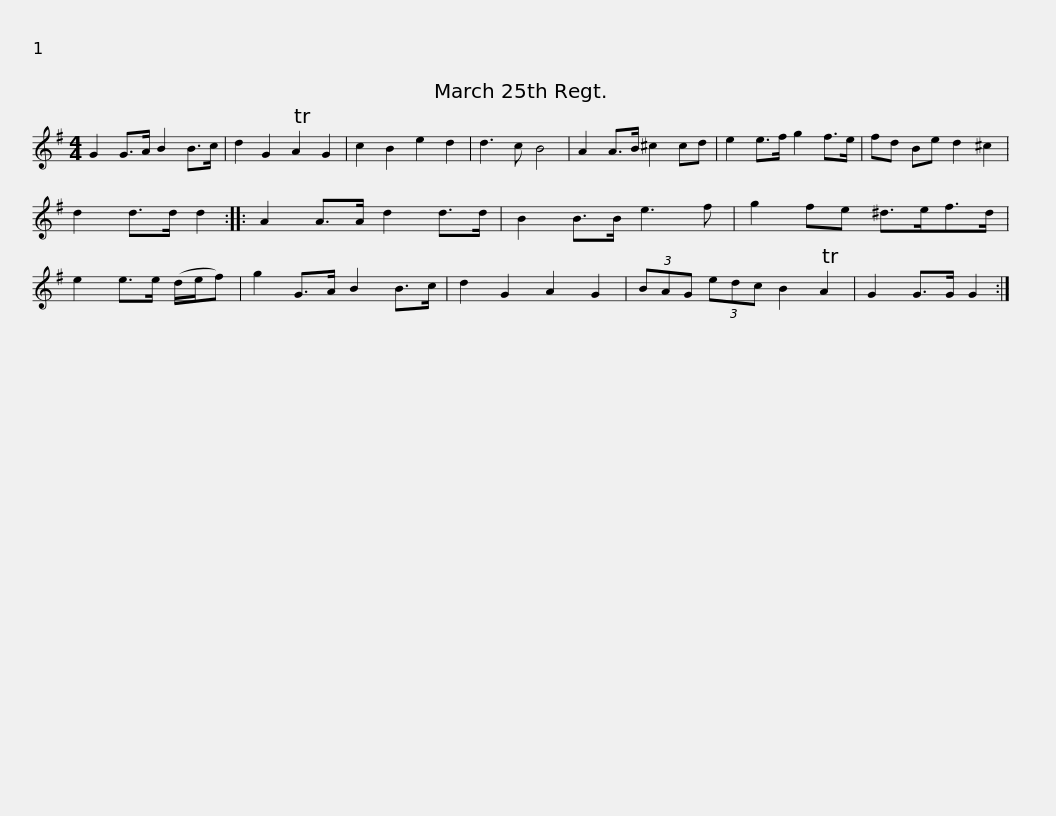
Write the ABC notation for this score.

X:1
L:1/8
M:4/4
I:linebreak $
K:G
V:1 treble
V:1
 G2 G>A B2 B>c | d2 G2 TA2 G2 | c2 B2 e2 d2 | d3 c B4 | A2 A>B ^c2 cd | %5
 e2 e>f g2 f>e | fd Be d2 ^c2 |$ d2 d>d d2 :: A2 A>A d2 d>d | B2 B>B e3 f | %10
 g2 fe ^d>ef>d | e2 e>e (d/e/f) | g2 G>A B2 B>c | d2 G2 A2 G2 |$ (3BAG (3edc B2 TA2 | %15
 G2 G>G G2 :| %16
